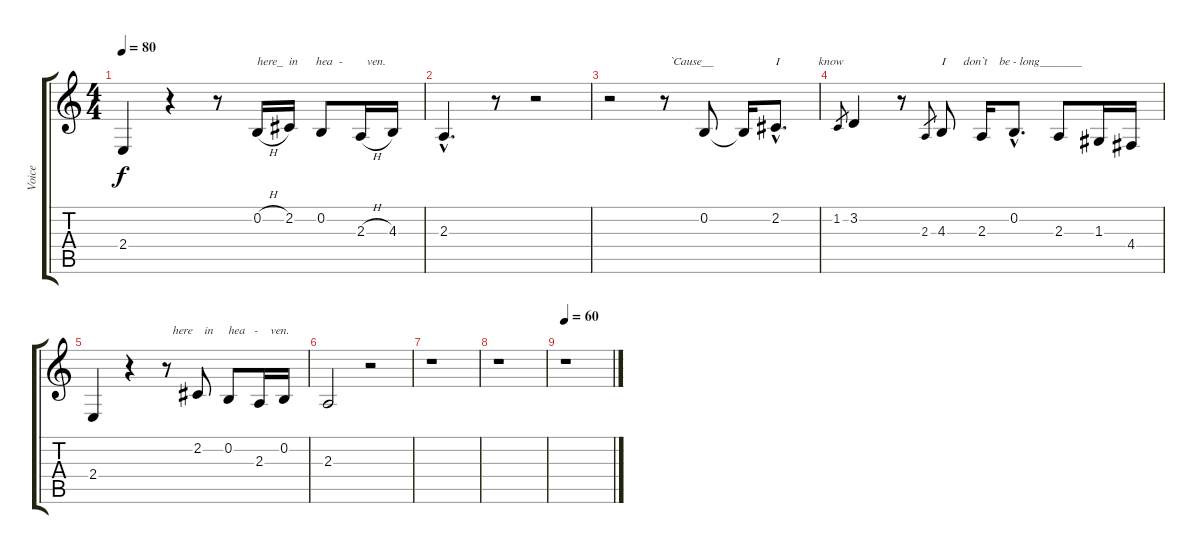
\track ("Voice" "Voice") {instrument choiraahs}
\staff {score tabs}
\tuning (E4 B3 G3 D3 A2 E2) {hide}
\ts (4 4)
\tempo 80
\clef g2
\ks c
2.4.4{dy f} r.4 r.8 0.2{h}.16{txt "here_  in      hea  -        ven."} 2.2.16 0.2.8 2.3{h}.16 4.3.16 |
2.3{hac}.4{d} r.8 r.2 |
r.2 r.8{txt "  `Cause__"} 0.2.8 0.2{t}.16 2.2{hac}.8{d txt "I             know"} |
1.2.8{gr} 3.2.4 r.8 2.3.8{gr} 4.3.8{txt "I      don`t    be - long_______"} 2.3.16 0.2{hac}.8{d} 2.3.8 1.3.16 4.4.16 |
2.4.4 r.4 r.8{txt "  here    in     hea   -    ven."} 2.2.8 0.2.8 2.3.16 0.2.16 |
2.3.2 r.2 |
r.1 |
r.1 |
\tempo 60
r.1
